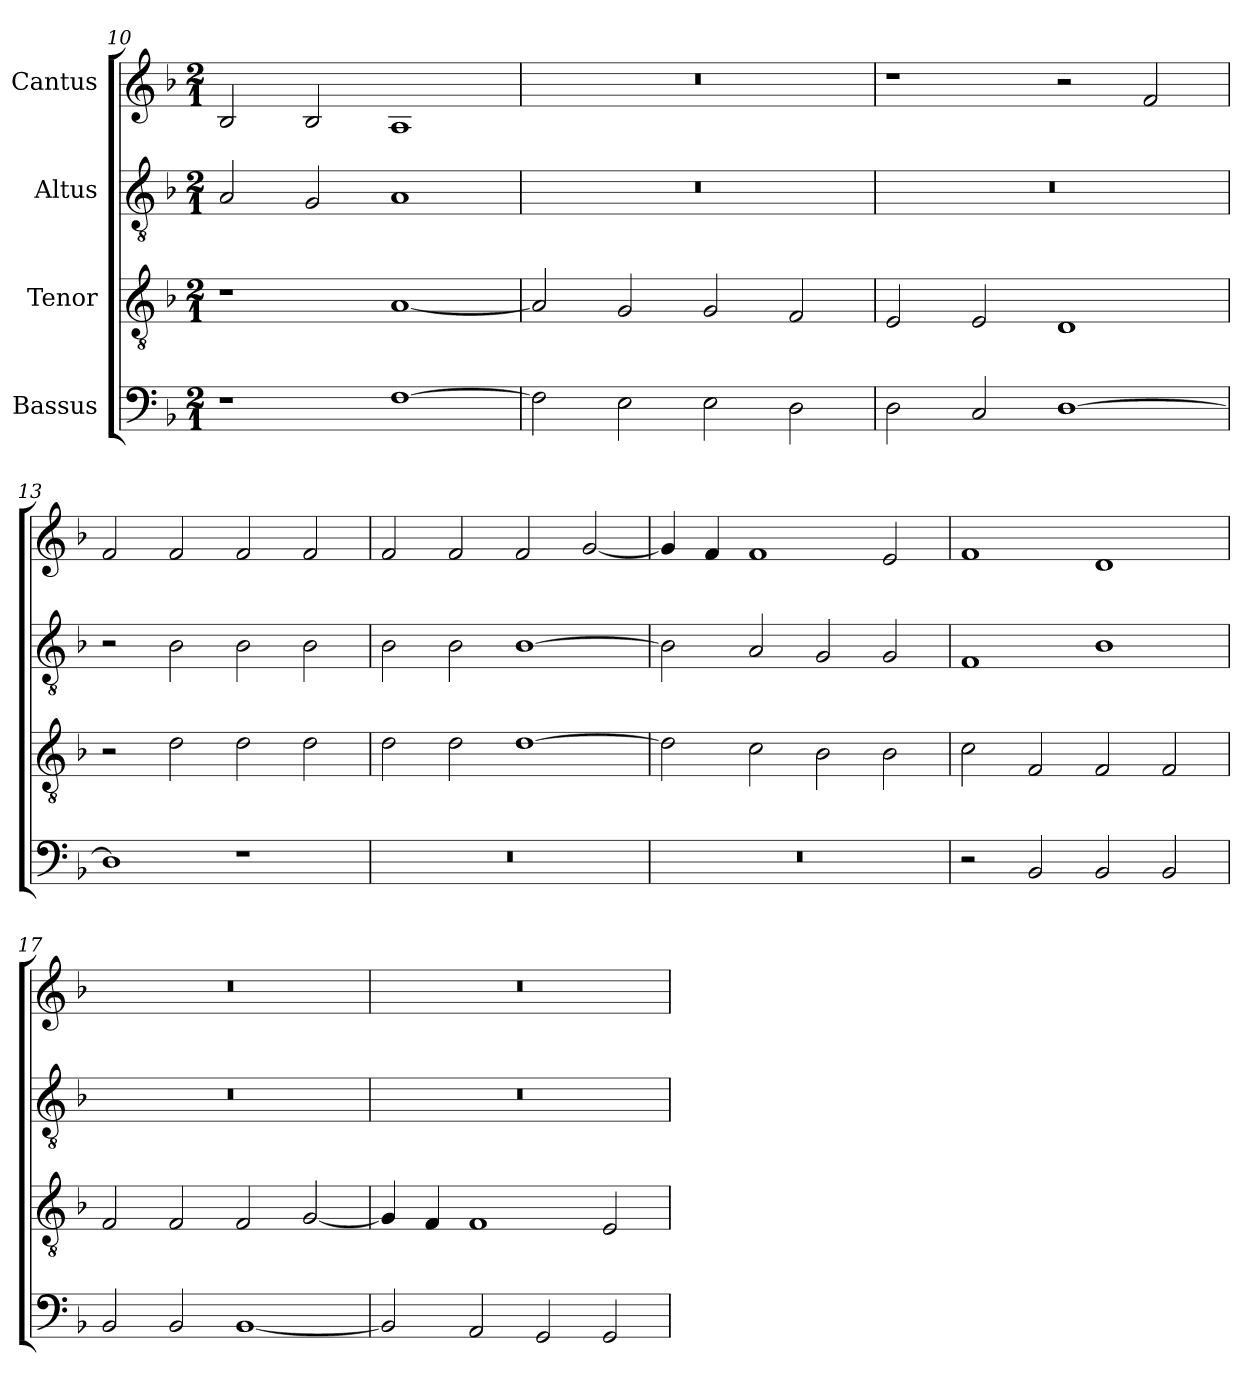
**kern	**kern	**kern	**kern
*part4	*part3	*part2	*part1
*staff4	*staff3	*staff2	*staff1
*I"Bassus	*I"Tenor	*I"Altus	*I"Cantus
*clefF4	*clefGv2	*clefGv2	*clefG2
*	*ITrd7c12	*ITrd7c12	*
*k[b-]	*k[b-]	*k[b-]	*k[b-]
*F:	*F:	*F:	*F:
*M2/1	*M2/1	*M2/1	*M2/1
=10	=10	=10	=10
1r	1r	2AAi/	2B-i/
.	.	2GGi/	2B-i/
[>1Fi	[<1AAi	1AAi	1Ai
=11	=11	=11	=11
!	!	!LO:N:vis=1	!
2Fi\]	2AAi/]	0r	0r
2Ei\	2GGi/	.	.
2Ei\	2GGi/	.	.
2Di\	2FFi/	.	.
=12	=12	=12	=12
!	!	!LO:N:vis=1	!
2Di\	2EEi/	0r	1r
2Ci/	2EEi/	.	.
[>1Di	1DDi	.	2r
.	.	.	2fi/
!!LO:LB:g=z
=13	=13	=13	=13
1Di]	2r	2r	2fi/
.	2Di\	2BB-i\	2fi/
1r	2Di\	2BB-i\	2fi/
.	2Di\	2BB-i\	2fi/
=14	=14	=14	=14
0r	2Di\	2BB-i\	2fi/
.	2Di\	2BB-i\	2fi/
.	[>1Di	[>1BB-i	2fi/
.	.	.	[<2gi/
=15	=15	=15	=15
0r	2Di\]	2BB-i\]	4gi/]
.	.	.	4fi/
.	2Ci\	2AAi/	1fi
.	2BB-i\	2GGi/	.
.	2BB-i\	2GGi/	2ei/
=16	=16	=16	=16
2r	2Ci\	1FFi	1fi
2BB-i/	2FFi/	.	.
2BB-i/	2FFi/	1BB-i	1di
2BB-i/	2FFi/	.	.
=17	=17	=17	=17
!	!	!LO:N:vis=1	!LO:N:vis=1
2BB-i/	2FFi/	0r	0r
2BB-i/	2FFi/	.	.
[<1BB-i	2FFi/	.	.
.	[<2GGi/	.	.
!!LO:LB:g=z
=18	=18	=18	=18
!	!	!LO:N:vis=1	!LO:N:vis=1
2BB-i/]	4GGi/]	0r	0r
.	4FFi/	.	.
2AAi/	1FFi	.	.
2GGi/	.	.	.
2GGi/	2EEi/	.	.
=	=	=	=
*-	*-	*-	*-
